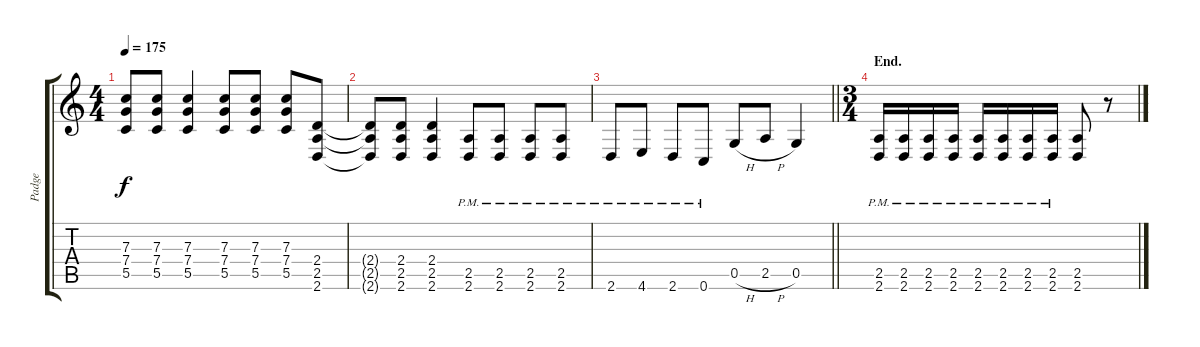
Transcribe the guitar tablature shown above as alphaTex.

\track ("Padge" "Padge") {instrument overdrivenguitar}
\staff {score tabs}
\tuning (D4 A3 F3 C3 G2 C2) {hide}
\ts (4 4)
\tempo 175
\clef g2
\ks c
(7.3{t} 7.4{t} 5.5{t}).8{dy f} (7.3 7.4 5.5).8 (7.3 7.4 5.5).4 (7.3 7.4 5.5).8 (7.3 7.4 5.5).8 (7.3 7.4 5.5).8 (2.4 2.5 2.6).8 |
(2.4{t} 2.5{t} 2.6{t}).8 (2.4 2.5 2.6).8 (2.4 2.5 2.6).4 (2.5{pm} 2.6{pm}).8 (2.5{pm} 2.6{pm}).8 (2.5{pm} 2.6{pm}).8 (2.5{pm} 2.6{pm}).8 |
\barLineRight lightlight
2.6{pm}.8 4.6{pm}.8 2.6{pm}.8 0.6{pm}.8 0.5{h}.8 2.5{h}.8 0.5.4 |
\ts (3 4)
\section ("" "End.")
(2.5{pm} 2.6{pm}).16 (2.5{pm} 2.6{pm}).16 (2.5{pm} 2.6{pm}).16 (2.5{pm} 2.6{pm}).16 (2.5{pm} 2.6{pm}).16 (2.5{pm} 2.6{pm}).16 (2.5{pm} 2.6{pm}).16 (2.5{pm} 2.6{pm}).16 (2.5 2.6).8 r.8
